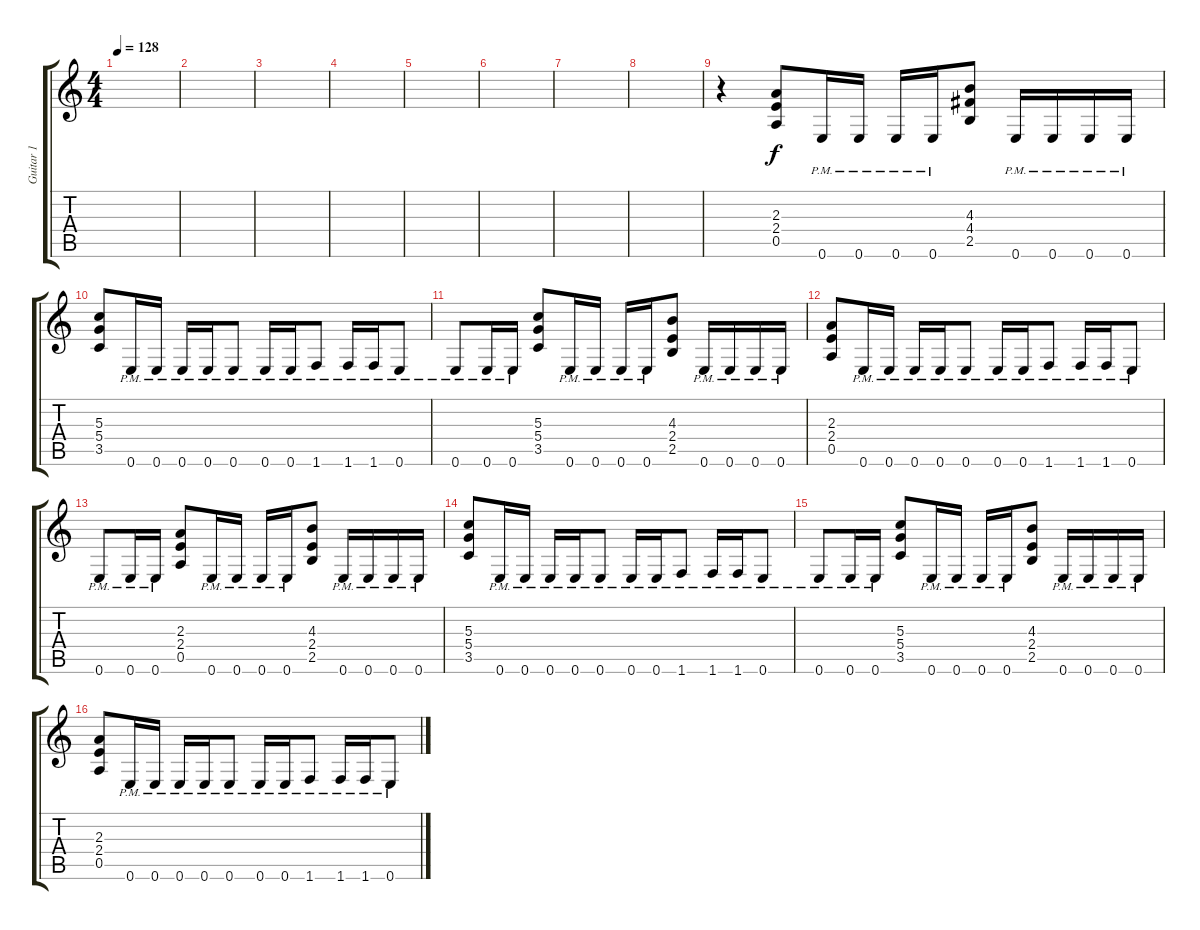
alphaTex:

\track ("Guitar 1" "Guitar 1") {instrument distortionguitar}
\staff {score tabs}
\tuning (E4 B3 G3 D3 A2 E2) {hide}
\ts (4 4)
\tempo 128
\clef g2
\ks c
|
|
|
|
|
|
|
|
r.4{volume 10 balance 4} (2.3 2.4 0.5).8 0.6{pm}.16 0.6{pm}.16 0.6{pm}.16 0.6{pm}.16 (4.3 4.4 2.5).8 0.6{pm}.16 0.6{pm}.16 0.6{pm}.16 0.6{pm}.16 |
(5.3 5.4 3.5).8 0.6{pm}.16 0.6{pm}.16 0.6{pm}.16 0.6{pm}.16 0.6{pm}.8 0.6{pm}.16 0.6{pm}.16 1.6{pm}.8 1.6{pm}.16 1.6{pm}.16 0.6{pm}.8 |
0.6{pm}.8 0.6{pm}.16 0.6{pm}.16 (5.3 5.4 3.5).8 0.6{pm}.16 0.6{pm}.16 0.6{pm}.16 0.6{pm}.16 (4.3 2.4 2.5).8 0.6{pm}.16 0.6{pm}.16 0.6{pm}.16 0.6{pm}.16 |
(2.3 2.4 0.5).8 0.6{pm}.16 0.6{pm}.16 0.6{pm}.16 0.6{pm}.16 0.6{pm}.8 0.6{pm}.16 0.6{pm}.16 1.6{pm}.8 1.6{pm}.16 1.6{pm}.16 0.6{pm}.8 |
0.6{pm}.8 0.6{pm}.16 0.6{pm}.16 (2.3 2.4 0.5).8 0.6{pm}.16 0.6{pm}.16 0.6{pm}.16 0.6{pm}.16 (4.3 2.4 2.5).8 0.6{pm}.16 0.6{pm}.16 0.6{pm}.16 0.6{pm}.16 |
(5.3 5.4 3.5).8 0.6{pm}.16 0.6{pm}.16 0.6{pm}.16 0.6{pm}.16 0.6{pm}.8 0.6{pm}.16 0.6{pm}.16 1.6{pm}.8 1.6{pm}.16 1.6{pm}.16 0.6{pm}.8 |
0.6{pm}.8 0.6{pm}.16 0.6{pm}.16 (5.3 5.4 3.5).8 0.6{pm}.16 0.6{pm}.16 0.6{pm}.16 0.6{pm}.16 (4.3 2.4 2.5).8 0.6{pm}.16 0.6{pm}.16 0.6{pm}.16 0.6{pm}.16 |
(2.3 2.4 0.5).8 0.6{pm}.16 0.6{pm}.16 0.6{pm}.16 0.6{pm}.16 0.6{pm}.8 0.6{pm}.16 0.6{pm}.16 1.6{pm}.8 1.6{pm}.16 1.6{pm}.16 0.6{pm}.8
